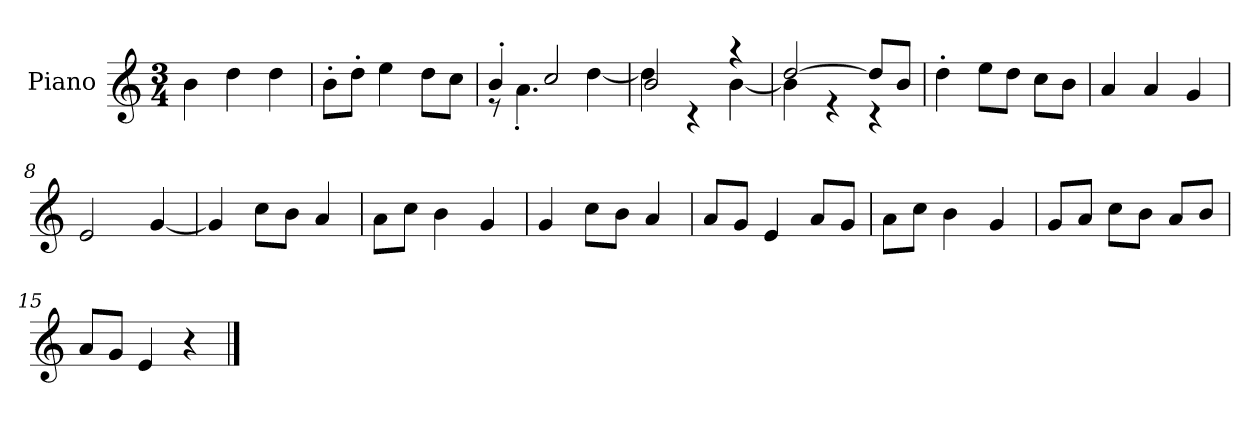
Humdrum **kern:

**kern
*part1
*staff1
*I"Piano
*I'P-no
*clefG2
*k[]
*M3/4
*MM179
=1
4b\
4dd\
4dd\
=2
8b'\L
8dd'\J
4ee\
8dd\L
8cc\J
=3
*^
4b'/	8r
.	4.a'\
2cc/	.
.	[4dd\
=4	=4
2b/	4dd\]
.	4r
4r	[4b\
=5	=5
[2dd/	4b\]
.	4r
8dd/L]	4r
8b/J	.
*v	*v
=6
4dd'\
8ee\L
8dd\J
8cc\L
8b\J
=7
4a/
4a/
4g/
=8
2e/
[4g/
=9
4g/]
8cc\L
8b\J
4a/
!!LO:LB:g=z
=10
8a\L
8cc\J
4b\
4g/
=11
4g/
8cc\L
8b\J
4a/
=12
8a/L
8g/J
4e/
8a/L
8g/J
=13
8a\L
8cc\J
4b\
4g/
=14
8g/L
8a/J
8cc\L
8b\J
8a/L
8b/J
=15
8a/L
8g/J
4e/
4r
==
*-
